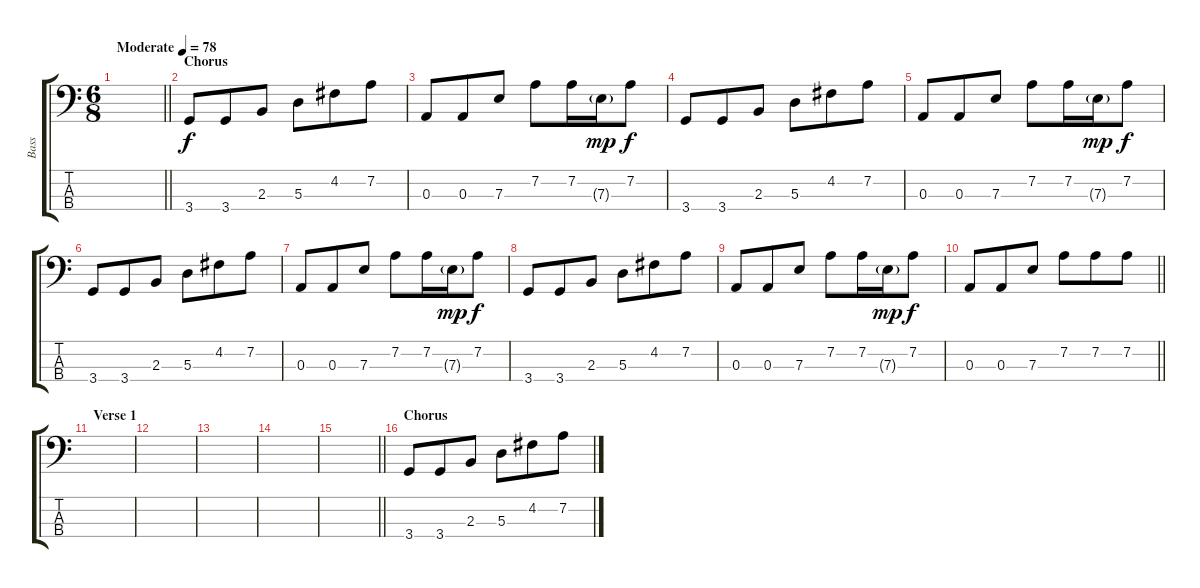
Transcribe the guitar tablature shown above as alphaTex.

\track ("Bass" "Bass") {instrument electricbassfinger}
\staff {score tabs}
\tuning (G2 D2 A1 E1) {hide}
\ts (6 8)
\tempo (78 "Moderate")
\clef f4
\barLineRight lightlight
\ks c
|
\section ("" "Chorus")
3.4.8 3.4.8 2.3.8 5.3.8 4.2.8 7.2.8 |
0.3.8 0.3.8 7.3.8 7.2.8 7.2.16 7.3{g}.16{dy mp} 7.2.8{dy f} |
3.4.8 3.4.8 2.3.8 5.3.8 4.2.8 7.2.8 |
0.3.8 0.3.8 7.3.8 7.2.8 7.2.16 7.3{g}.16{dy mp} 7.2.8{dy f} |
3.4.8 3.4.8 2.3.8 5.3.8 4.2.8 7.2.8 |
0.3.8 0.3.8 7.3.8 7.2.8 7.2.16 7.3{g}.16{dy mp} 7.2.8{dy f} |
3.4.8 3.4.8 2.3.8 5.3.8 4.2.8 7.2.8 |
0.3.8 0.3.8 7.3.8 7.2.8 7.2.16 7.3{g}.16{dy mp} 7.2.8{dy f} |
\barLineRight lightlight
0.3.8 0.3.8 7.3.8 7.2.8 7.2.8 7.2.8 |
\section ("" "Verse 1")
|
|
|
|
\barLineRight lightlight
|
\section ("" "Chorus")
3.4.8 3.4.8 2.3.8 5.3.8 4.2.8 7.2.8
